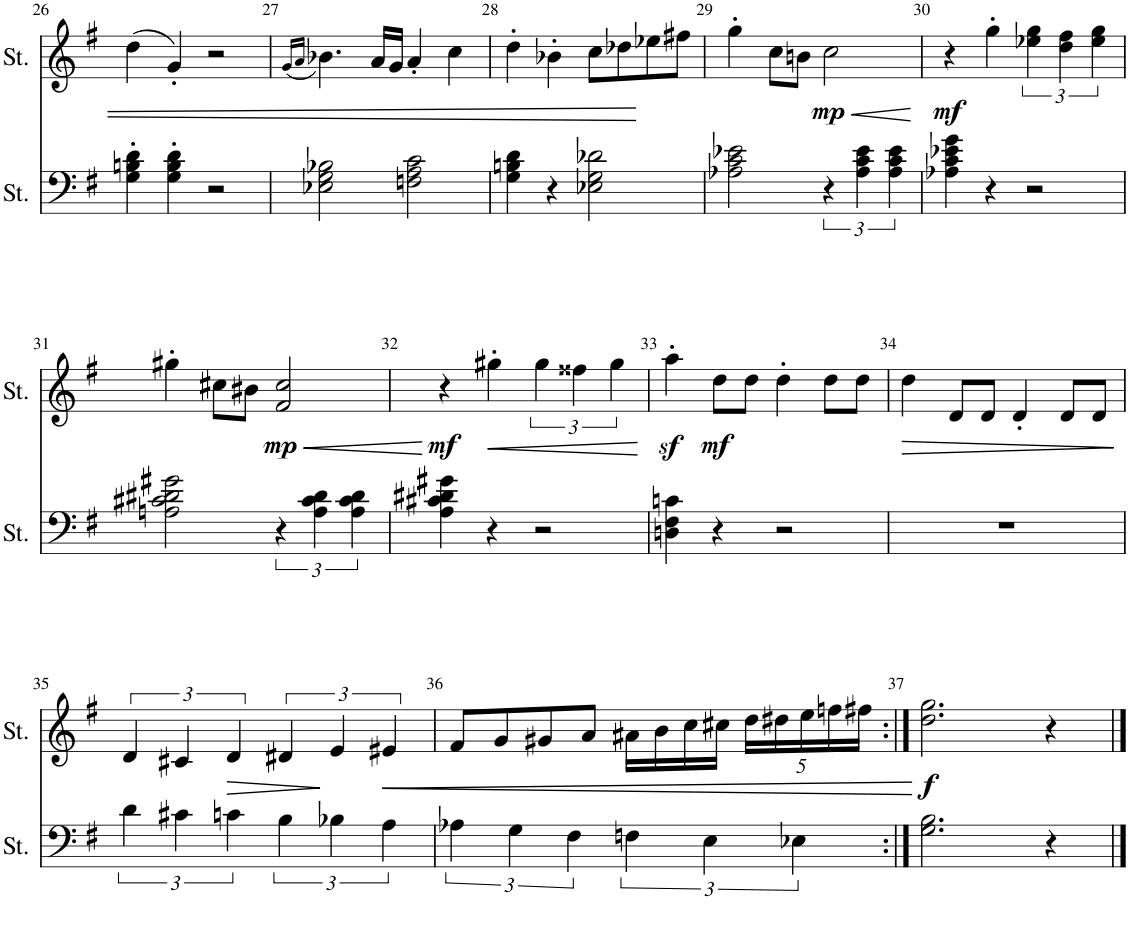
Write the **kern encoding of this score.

**kern	**kern	**dynam
*part2	*part1	*part1
*staff2	*staff1	*staff1
*I"Cordes	*I"Cordes	*
!!LO:PB:g=z
*clefF4	*clefG2	*
*k[f#]	*k[f#]	*
*M2/2	*M2/2	*
*met(c|)	*met(c|)	*
=26	=26	=26
4G\' 4Bn\' 4d\'	(4dd\	.
4G\' 4B\' 4d\'	4g'/)	.
2r	2r	.
=27	=27	=27
.	(16qg/LL	.
.	16qa/JJ	.
2E-X\ 2G\ 2B-X\	4.b-X\)	.
.	16a/LL	.
.	16g/JJ	.
2Fn\ 2A\ 2c\	4a'/	.
.	4cc\	.
=28	=28	=28
4G\ 4Bn\ 4d\	4dd'\	.
4r	4b-X'\	.
2E-X\ 2G\ 2d-X\	8cc\L	.
.	8dd-X\	.
.	8ee-X\	.
.	8ff#X\J	.
=29	=29	=29
2A-X\ 2c\ 2e-X\	4gg'\	.
.	8cc\L	.
.	8bn\J	.
!	!	!LO:HP:b
!	!	!LO:DY:n=1:b
6r	2cc\	< mp
6A-\ 6c\ 6e-\	.	.
6A-\ 6c\ 6e-\	.	.
.	.	[
=30	=30	=30
!	!	!LO:DY:b
4A-X\ 4c\ 4e-X\ 4g\	4r	mf
4r	4gg'\	.
2r	6ee-X\ 6gg\	.
.	6dd\ 6ff#\	.
.	6ee-\ 6gg\	.
!!LO:LB:g=z
=31	=31	=31
2An\ 2c#X\ 2d#X\ 2g#X\	4gg#X'\	.
.	8cc#X\L	.
.	8b#X\J	.
!	!	!LO:HP:b
!	!	!LO:DY:n=1:b
6r	2f#/ 2cc#/	< mp
6A\ 6c#\ 6d#\	.	.
6A\ 6c#\ 6d#\	.	.
.	.	[
=32	=32	=32
!	!	!LO:DY:b
4A\ 4c#X\ 4d#X\ 4g#X\	4r	mf
!	!	!LO:HP:b
4r	4gg#X'\	<
2r	6gg#\	.
.	6ff##X\	.
.	6gg#\	.
.	.	[
=33	=33	=33
4Dn\ 4F#\ 4cn\	4aaz<'\	.
!	!	!LO:DY:b
4r	8dd\L	mf
.	8dd\J	.
2r	4dd'\	.
.	8dd\L	.
.	8dd\J	.
=34	=34	=34
!	!	!LO:HP:b
1r	4dd\	>
.	8d/L	.
.	8d/J	.
.	4d'/	.
.	8d/L	.
.	8d/J	.
.	.	]
!!LO:LB:g=z
=35	=35	=35
6d\	6d/	.
6c#X\	6c#X/	.
!	!	!LO:HP:b
6cn\	6d/	>
6B\	6d#X/	.
6B-X\	6e/	]
!	!	!LO:HP:b
6A\	6e#X/	<
=36	=36	=36
6A-X\	8f#/L	.
.	8g/	.
6G\	.	.
.	8g#X/	.
6F#\	.	.
.	8a/J	.
6Fn\	16a#X\LL	.
.	16b\	.
.	16cc\	.
6E\	.	.
.	16cc#X\JJ	.
*	*Xbrackettup	*
.	20dd\LL	.
.	20dd#X\	.
6E-X\	.	.
.	20ee\	.
.	20ffn\	.
.	20ff#X\JJ	.
.	.	[
=37:|!	=37:|!	=37:|!
!	!	!LO:DY:b
2.G\ 2.B\	2.dd\ 2.gg\	f
4r	4r	.
==	==	==
*-	*-	*-
